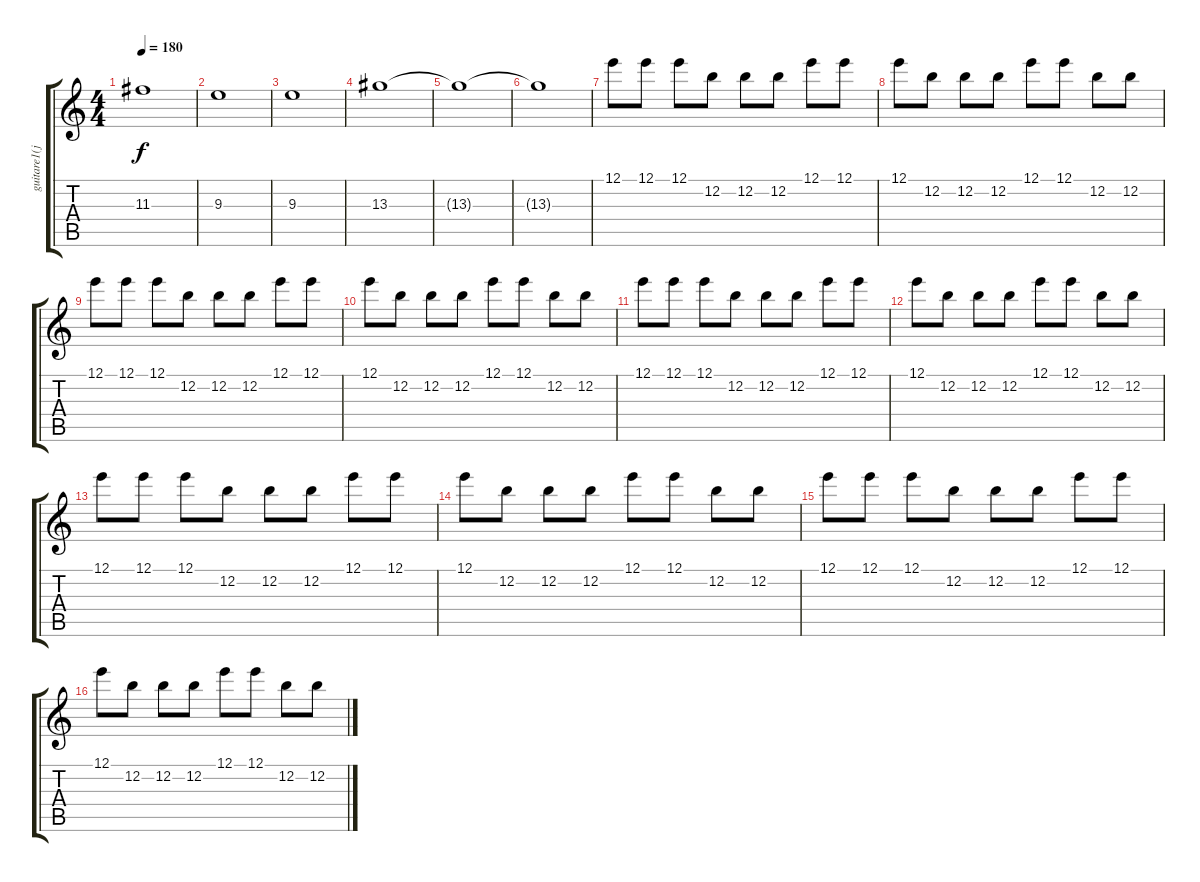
\track ("guitare1(joe)" "guitare1(j") {instrument distortionguitar}
\staff {score tabs}
\tuning (E4 B3 G3 D3 A2 E2) {hide}
\ts (4 4)
\tempo 180
\clef g2
\ks c
11.3.1{dy f} |
9.3.1 |
9.3.1 |
13.3.1 |
13.3{t}.1 |
13.3{t}.1 |
12.1.8 12.1.8 12.1.8 12.2.8 12.2.8 12.2.8 12.1.8 12.1.8 |
12.1.8 12.2.8 12.2.8 12.2.8 12.1.8 12.1.8 12.2.8 12.2.8 |
12.1.8 12.1.8 12.1.8 12.2.8 12.2.8 12.2.8 12.1.8 12.1.8 |
12.1.8 12.2.8 12.2.8 12.2.8 12.1.8 12.1.8 12.2.8 12.2.8 |
12.1.8 12.1.8 12.1.8 12.2.8 12.2.8 12.2.8 12.1.8 12.1.8 |
12.1.8 12.2.8 12.2.8 12.2.8 12.1.8 12.1.8 12.2.8 12.2.8 |
12.1.8 12.1.8 12.1.8 12.2.8 12.2.8 12.2.8 12.1.8 12.1.8 |
12.1.8 12.2.8 12.2.8 12.2.8 12.1.8 12.1.8 12.2.8 12.2.8 |
12.1.8 12.1.8 12.1.8 12.2.8 12.2.8 12.2.8 12.1.8 12.1.8 |
12.1.8 12.2.8 12.2.8 12.2.8 12.1.8 12.1.8 12.2.8 12.2.8
